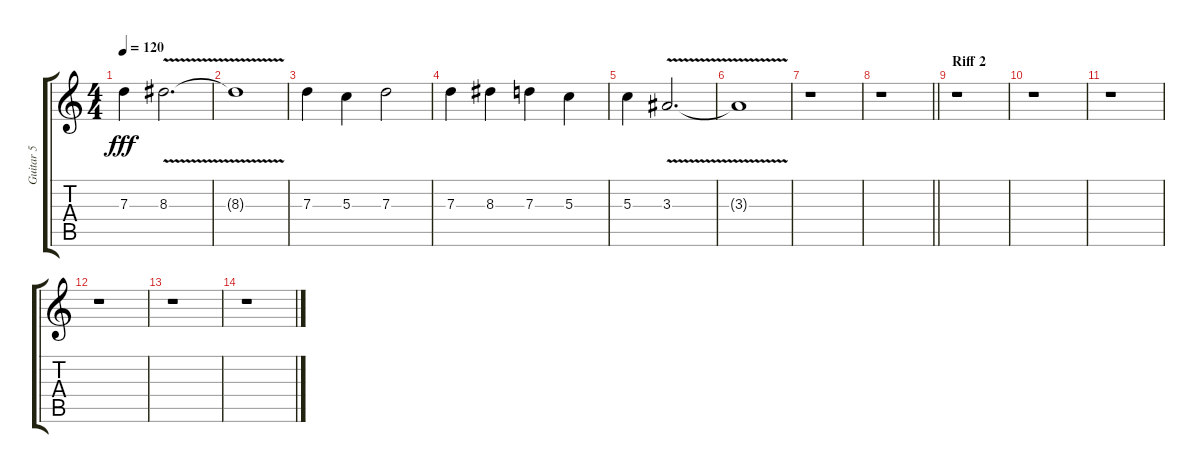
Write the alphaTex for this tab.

\track ("Guitar 5" "Guitar 5") {instrument acousticguitarsteel}
\staff {score tabs}
\tuning (E4 B3 G3 D3 A2 E2) {hide}
\ts (4 4)
\tempo 120
\clef g2
\ks c
7.3.4{dy fff} 8.3{v}.2{d} |
8.3{v t}.1 |
7.3.4 5.3.4 7.3.2 |
7.3.4 8.3.4 7.3.4 5.3.4 |
5.3.4 3.3{v}.2{d} |
3.3{v t}.1 |
r.1 |
\barLineRight lightlight
r.1 |
\section ("" "Riff 2")
r.1 |
r.1 |
r.1 |
r.1 |
r.1 |
r.1
